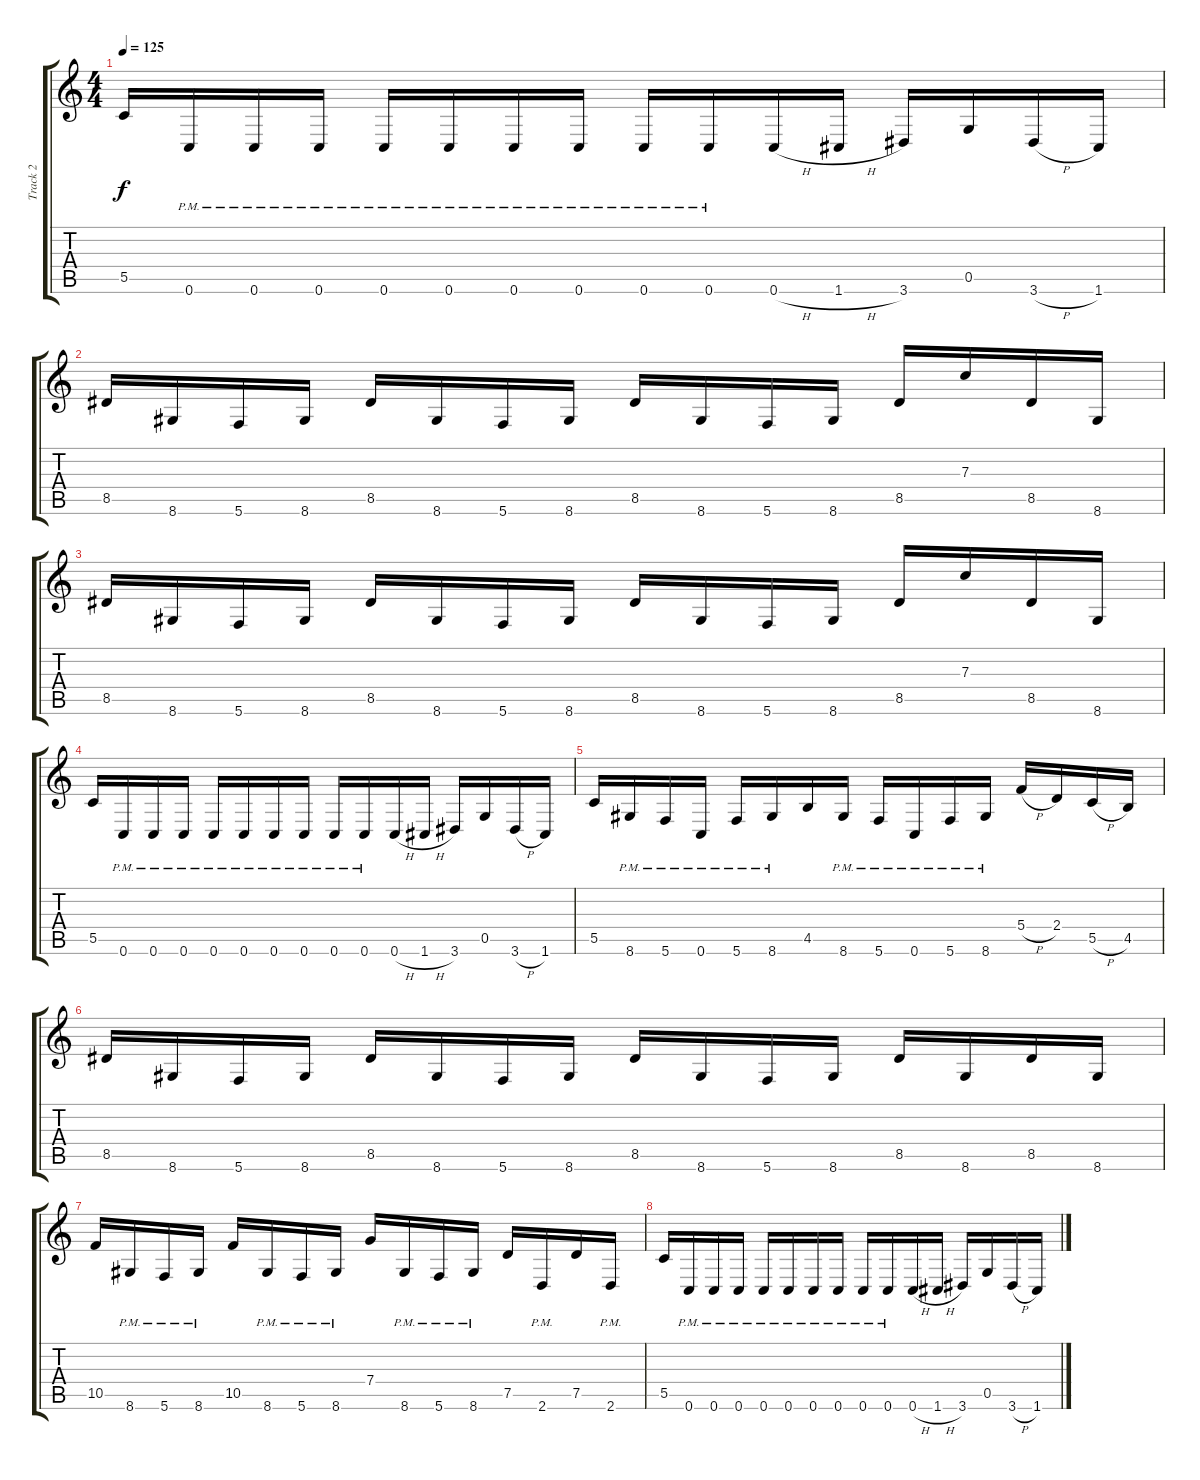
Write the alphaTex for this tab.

\track ("Track 2" "Track 2") {instrument distortionguitar}
\staff {score tabs}
\tuning (D4 A3 F3 C3 G2 C2) {hide}
\ts (4 4)
\tempo 125
\clef g2
\ks c
5.5.16{dy f} 0.6{pm}.16 0.6{pm}.16 0.6{pm}.16 0.6{pm}.16 0.6{pm}.16 0.6{pm}.16 0.6{pm}.16 0.6{pm}.16 0.6{pm}.16 0.6{h}.16 1.6{h}.16 3.6.16 0.5.16 3.6{h}.16 1.6.16 |
8.5.16 8.6.16 5.6.16 8.6.16 8.5.16 8.6.16 5.6.16 8.6.16 8.5.16 8.6.16 5.6.16 8.6.16 8.5.16 7.3.16 8.5.16 8.6.16 |
8.5.16 8.6.16 5.6.16 8.6.16 8.5.16 8.6.16 5.6.16 8.6.16 8.5.16 8.6.16 5.6.16 8.6.16 8.5.16 7.3.16 8.5.16 8.6.16 |
5.5.16 0.6{pm}.16 0.6{pm}.16 0.6{pm}.16 0.6{pm}.16 0.6{pm}.16 0.6{pm}.16 0.6{pm}.16 0.6{pm}.16 0.6{pm}.16 0.6{h}.16 1.6{h}.16 3.6.16 0.5.16 3.6{h}.16 1.6.16 |
5.5.16 8.6{pm}.16 5.6{pm}.16 0.6{pm}.16 5.6{pm}.16 8.6{pm}.16 4.5.16 8.6{pm}.16 5.6{pm}.16 0.6{pm}.16 5.6{pm}.16 8.6{pm}.16 5.4{h}.16 2.4.16 5.5{h}.16 4.5.16 |
8.5.16 8.6.16 5.6.16 8.6.16 8.5.16 8.6.16 5.6.16 8.6.16 8.5.16 8.6.16 5.6.16 8.6.16 8.5.16 8.6.16 8.5.16 8.6.16 |
10.5.16 8.6{pm}.16 5.6{pm}.16 8.6{pm}.16 10.5.16 8.6{pm}.16 5.6{pm}.16 8.6{pm}.16 7.4.16 8.6{pm}.16 5.6{pm}.16 8.6{pm}.16 7.5.16 2.6{pm}.16 7.5.16 2.6{pm}.16 |
5.5.16 0.6{pm}.16 0.6{pm}.16 0.6{pm}.16 0.6{pm}.16 0.6{pm}.16 0.6{pm}.16 0.6{pm}.16 0.6{pm}.16 0.6{pm}.16 0.6{h}.16 1.6{h}.16 3.6.16 0.5.16 3.6{h}.16 1.6.16
